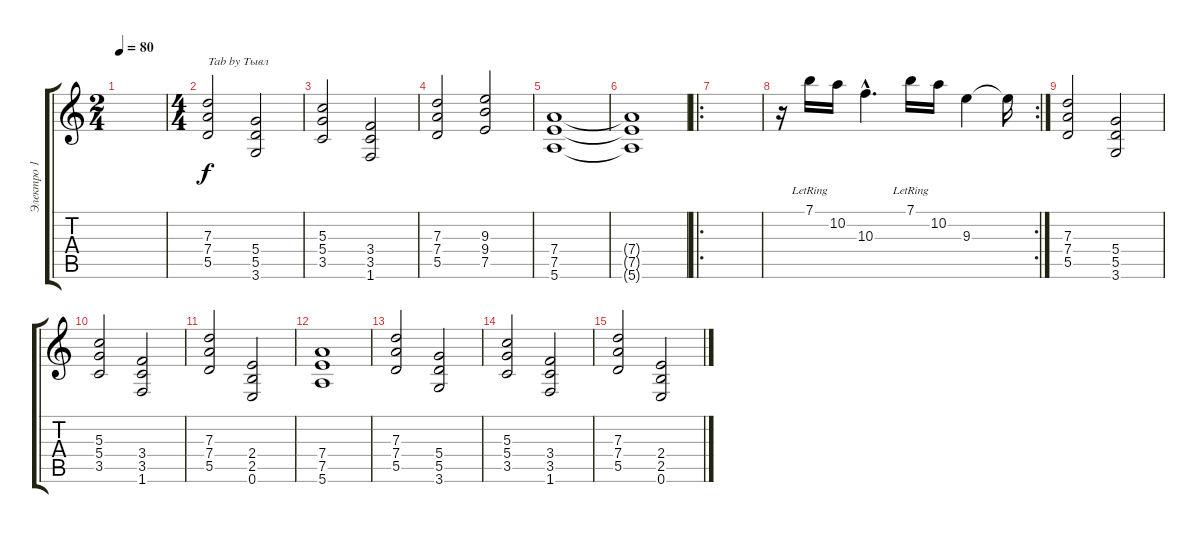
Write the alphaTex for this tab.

\track ("Электро 1" "Электро 1") {instrument overdrivenguitar}
\staff {score tabs}
\tuning (E4 B3 G3 D3 A2 E2) {hide}
\ts (2 4)
\tempo 80
\clef g2
\ks c
|
\ts (4 4)
(7.3 7.4 5.5).2{txt "Tab by Тывл"} (5.4 5.5 3.6).2 |
(5.3 5.4 3.5).2 (3.4 3.5 1.6).2 |
(7.3 7.4 5.5).2 (9.3 9.4 7.5).2 |
(7.4 7.5 5.6).1 |
(7.4{t} 7.5{t} 5.6{t}).1 |
\ro
|
\rc 2
r.16 7.1{lr}.16{volume 13 instrument electricguitarclean} 10.2{lr}.16 10.3{hac}.4{d} 7.1{lr}.16{volume 13 instrument electricguitarclean} 10.2{lr}.16 9.3.4 9.3{t}.16 |
(7.3 7.4 5.5).2{instrument overdrivenguitar} (5.4 5.5 3.6).2 |
(5.3 5.4 3.5).2 (3.4 3.5 1.6).2 |
(7.3 7.4 5.5).2 (2.4 2.5 0.6).2 |
(7.4 7.5 5.6).1 |
(7.3 7.4 5.5).2{instrument overdrivenguitar} (5.4 5.5 3.6).2 |
(5.3 5.4 3.5).2 (3.4 3.5 1.6).2 |
(7.3 7.4 5.5).2 (2.4 2.5 0.6).2
